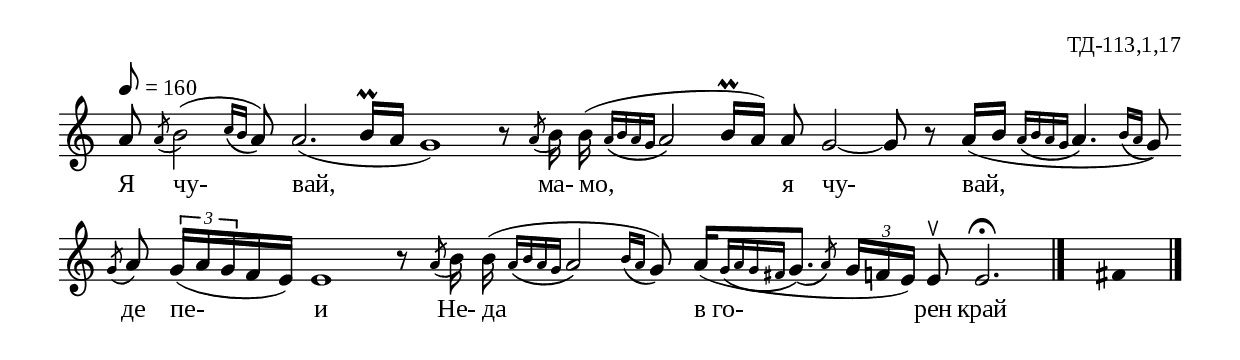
%{
td_113_1_17
%}

\include "td-preamble.ly"

\score {
\relative c'' {
\tempo 8 = 160
\cadenzaOn
a8 \acciaccatura a b2( \grace { c16[\( b] } a8\)) a2.( b16\prall[ a] g1) 
r8 \acciaccatura a8 b16\noBeam b( \grace { a16[\( b a g] } a2\) b16\prall[ a])
a8 g2~ g8 r
\bar ""
a16[( b] \grace { a16[\( b a g] } a4.\) \grace { b16[\( a] } g8\)) \bar ""
\acciaccatura g8 a\noBeam \times 2/3 { g16[( a g } f e]) e1 r8
\acciaccatura a8 b16 b\noBeam( \grace { a16[\( b a g] } a2\) \grace { b16[\( a] } g8\))
\bar ""
a16([ \grace { g16[\( a g fis] } \afterGrace g8.]\)\( { \stdB a8\) \stdE } \times 2/3 { g16[ f e]) }
e8\noBeam^\ltoe e2.\fermata
 \bar "|." 
s4 \fixB fis
  \bar "|." 
}
\addlyrics { Я чу- вай, ма- мо, я чу- вай, де пе- и Не- да "в го-" рен край }
%
\layout {
   \context { 
	    \Staff \remove "Time_signature_engraver" } 
  indent = #0
  line-width = 190\mm
  ragged-right=##f
}
%
\midi { 
	\context {
		\Score tempoWholesPerMinute = #(ly:make-moment 160 8)
		}
	}
}
%
\header{
  opus = "ТД-113,1,17"
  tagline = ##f
}


